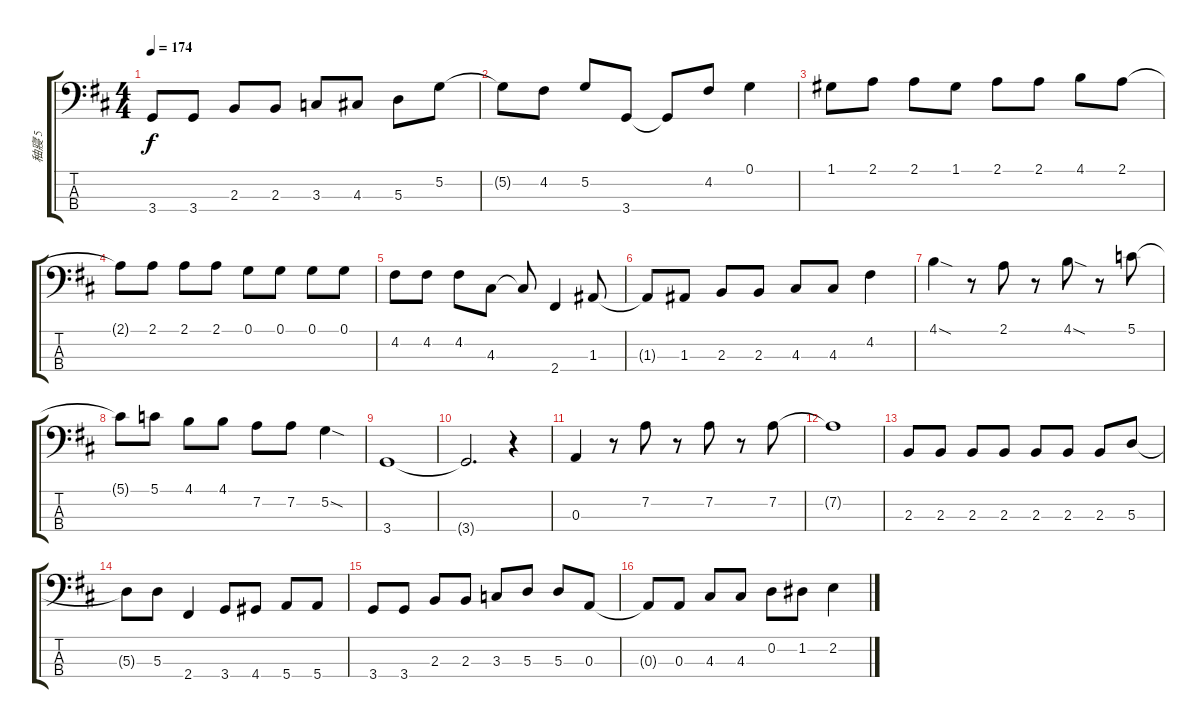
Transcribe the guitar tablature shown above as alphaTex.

\track ("秞寢 5" "秞寢 5") {instrument electricbassfinger}
\staff {score tabs}
\tuning (G2 D2 A1 E1) {hide}
\ts (4 4)
\tempo 174
\clef f4
\ks d
3.4.8{dy f} 3.4.8 2.3.8 2.3.8 3.3.8 4.3.8 5.3.8 5.2.8 |
5.2{t}.8 4.2.8 5.2.8 3.4.8 3.4{t}.8 4.2.8 0.1.4 |
1.1.8 2.1.8 2.1.8 1.1.8 2.1.8 2.1.8 4.1.8 2.1.8 |
2.1{t}.8 2.1.8 2.1.8 2.1.8 0.1.8 0.1.8 0.1.8 0.1.8 |
4.2.8 4.2.8 4.2.8 4.3.8 4.3{t}.8 2.4.4 1.3.8 |
1.3{t}.8 1.3.8 2.3.8 2.3.8 4.3.8 4.3.8 4.2.4 |
4.1{sod}.4 r.8 2.1.8 r.8 4.1{sod}.8 r.8 5.1.8 |
5.1{t}.8 5.1.8 4.1.8 4.1.8 7.2.8 7.2.8 5.2{sod}.4 |
3.4.1 |
3.4{t}.2{d} r.4 |
0.3.4 r.8 7.2.8 r.8 7.2.8 r.8 7.2.8 |
7.2{t}.1 |
2.3.8 2.3.8 2.3.8 2.3.8 2.3.8 2.3.8 2.3.8 5.3.8 |
5.3{t}.8 5.3.8 2.4.4 3.4.8 4.4.8 5.4.8 5.4.8 |
3.4.8 3.4.8 2.3.8 2.3.8 3.3.8 5.3.8 5.3.8 0.3.8 |
0.3{t}.8 0.3.8 4.3.8 4.3.8 0.2.8 1.2.8 2.2.4
